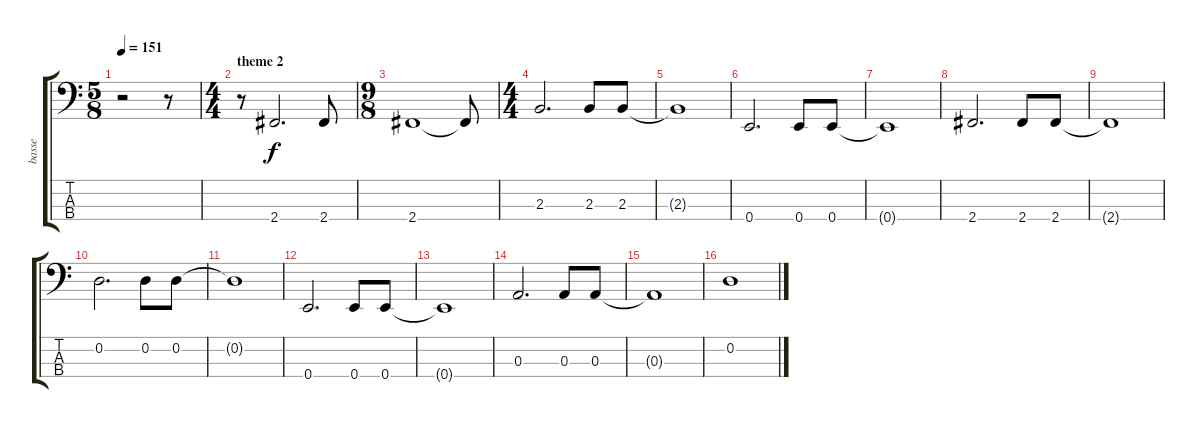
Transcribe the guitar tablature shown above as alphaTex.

\track ("basse" "basse") {instrument electricbassfinger}
\staff {score tabs}
\tuning (G2 D2 A1 E1) {hide}
\ts (5 8)
\tempo 151
\clef f4
\ks c
r.2{dy f} r.8 |
\ts (4 4)
\section ("" "theme 2")
r.8 2.4.2{d} 2.4.8 |
\ts (9 8)
2.4.1 2.4{t}.8 |
\ts (4 4)
2.3.2{d} 2.3.8 2.3.8 |
2.3{t}.1 |
0.4.2{d} 0.4.8 0.4.8 |
0.4{t}.1 |
2.4.2{d} 2.4.8 2.4.8 |
2.4{t}.1 |
0.2.2{d} 0.2.8 0.2.8 |
0.2{t}.1 |
0.4.2{d} 0.4.8 0.4.8 |
0.4{t}.1 |
0.3.2{d} 0.3.8 0.3.8 |
0.3{t}.1 |
0.2.1
